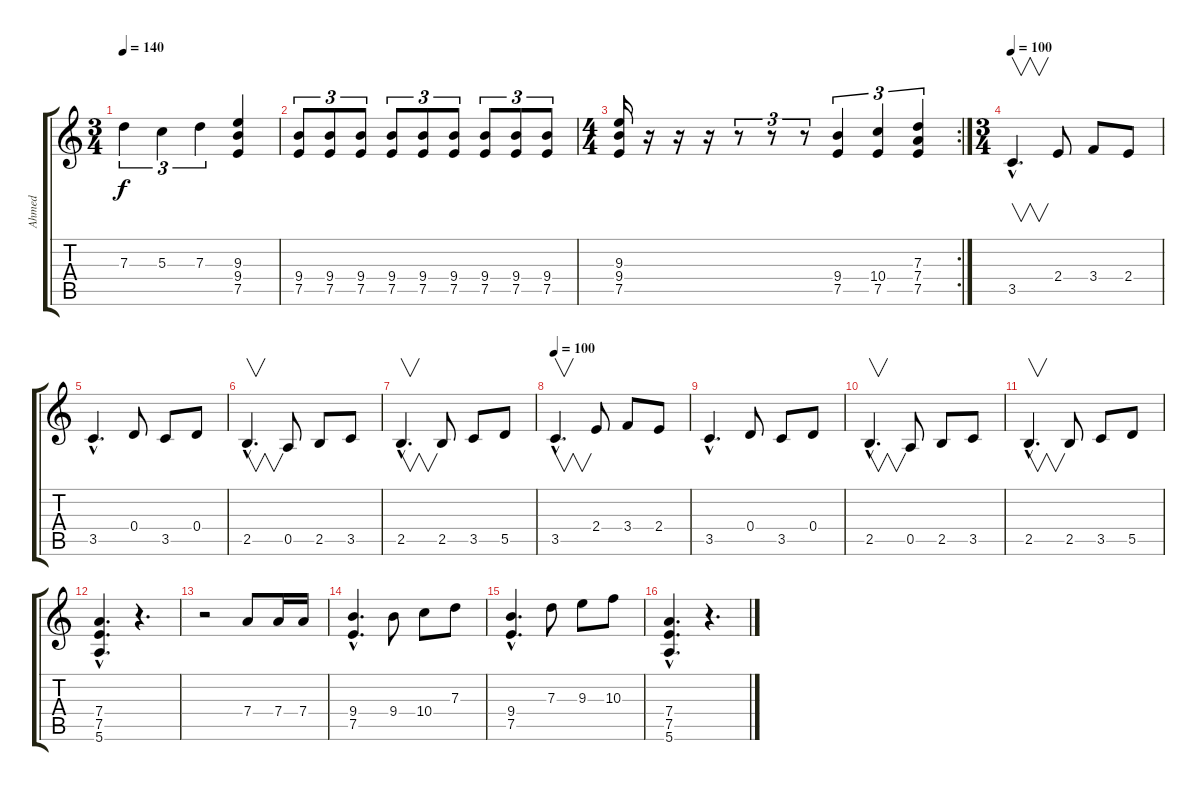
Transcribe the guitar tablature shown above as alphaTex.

\track ("Ahmed" "Ahmed") {instrument distortionguitar}
\staff {score tabs}
\tuning (E4 B3 G3 D3 A2 E2) {hide}
\ts (3 4)
\tempo 140
\clef g2
\ks c
7.3.4{tu (3 2) dy f} 5.3.4{tu (3 2)} 7.3.4{tu (3 2)} (9.3 9.4 7.5).4 |
(9.4 7.5).8{tu (3 2)} (9.4 7.5).8{tu (3 2)} (9.4 7.5).8{tu (3 2)} (9.4 7.5).8{tu (3 2)} (9.4 7.5).8{tu (3 2)} (9.4 7.5).8{tu (3 2)} (9.4 7.5).8{tu (3 2)} (9.4 7.5).8{tu (3 2)} (9.4 7.5).8{tu (3 2)} |
\rc 2
\ts (4 4)
(9.3 9.4 7.5).16 r.16 r.16 r.16 r.8{tu (3 2)} r.8{tu (3 2)} r.8{tu (3 2)} (9.4 7.5).4{tu (3 2)} (10.4 7.5).4{tu (3 2)} (7.3 7.4 7.5).4{tu (3 2)} |
\ts (3 4)
\tempo 100
3.5{hac}.4{v d} 2.4.8 3.4.8 2.4.8 |
3.5{hac}.4{d} 0.4.8 3.5.8 0.4.8 |
2.5{hac}.4{v d} 0.5.8 2.5.8 3.5.8 |
2.5{hac}.4{v d} 2.5.8 3.5.8 5.5.8 |
\tempo 100
3.5{hac}.4{v d} 2.4.8 3.4.8 2.4.8 |
3.5{hac}.4{d} 0.4.8 3.5.8 0.4.8 |
2.5{hac}.4{v d} 0.5.8 2.5.8 3.5.8 |
2.5{hac}.4{v d} 2.5.8 3.5.8 5.5.8 |
(7.4{hac} 7.5{hac} 5.6{hac}).4{d} r.4{d} |
r.2 7.4.8 7.4.16 7.4.16 |
(9.4{hac} 7.5{hac}).4{d} 9.4.8 10.4.8 7.3.8 |
(9.4{hac} 7.5{hac}).4{d} 7.3.8 9.3.8 10.3.8 |
(7.4{hac} 7.5{hac} 5.6{hac}).4{d} r.4{d}
